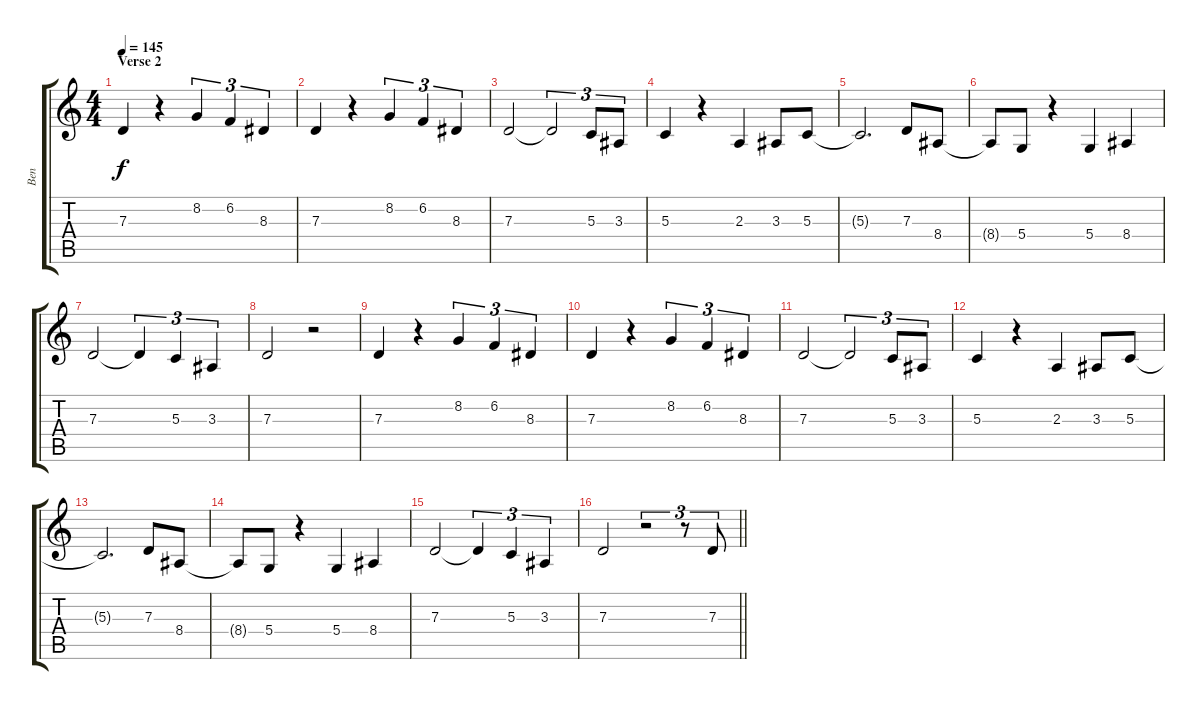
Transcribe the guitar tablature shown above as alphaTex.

\track ("Ben " "Ben ") {instrument altosax}
\staff {score tabs}
\tuning (E4 B3 G3 D3 A2 E2) {hide}
\ts (4 4)
\section ("" "Verse 2")
\tempo 145
\clef g2
\ks c
7.3.4{dy f} r.4 8.2.4{tu (3 2)} 6.2.4{tu (3 2)} 8.3.4{tu (3 2)} |
7.3.4 r.4 8.2.4{tu (3 2)} 6.2.4{tu (3 2)} 8.3.4{tu (3 2)} |
7.3.2 7.3{t}.2{tu (3 2)} 5.3.8{tu (3 2)} 3.3.8{tu (3 2)} |
5.3.4 r.4 2.3.4 3.3.8 5.3.8 |
5.3{t}.2{d} 7.3.8 8.4.8 |
8.4{t}.8 5.4.8 r.4 5.4.4 8.4.4 |
7.3.2 7.3{t}.4{tu (3 2)} 5.3.4{tu (3 2)} 3.3.4{tu (3 2)} |
7.3.2 r.2 |
7.3.4 r.4 8.2.4{tu (3 2)} 6.2.4{tu (3 2)} 8.3.4{tu (3 2)} |
7.3.4 r.4 8.2.4{tu (3 2)} 6.2.4{tu (3 2)} 8.3.4{tu (3 2)} |
7.3.2 7.3{t}.2{tu (3 2)} 5.3.8{tu (3 2)} 3.3.8{tu (3 2)} |
5.3.4 r.4 2.3.4 3.3.8 5.3.8 |
5.3{t}.2{d} 7.3.8 8.4.8 |
8.4{t}.8 5.4.8 r.4 5.4.4 8.4.4 |
7.3.2 7.3{t}.4{tu (3 2)} 5.3.4{tu (3 2)} 3.3.4{tu (3 2)} |
\barLineRight lightlight
7.3.2 r.2{tu (3 2)} r.8{tu (3 2)} 7.3.8{tu (3 2)}
